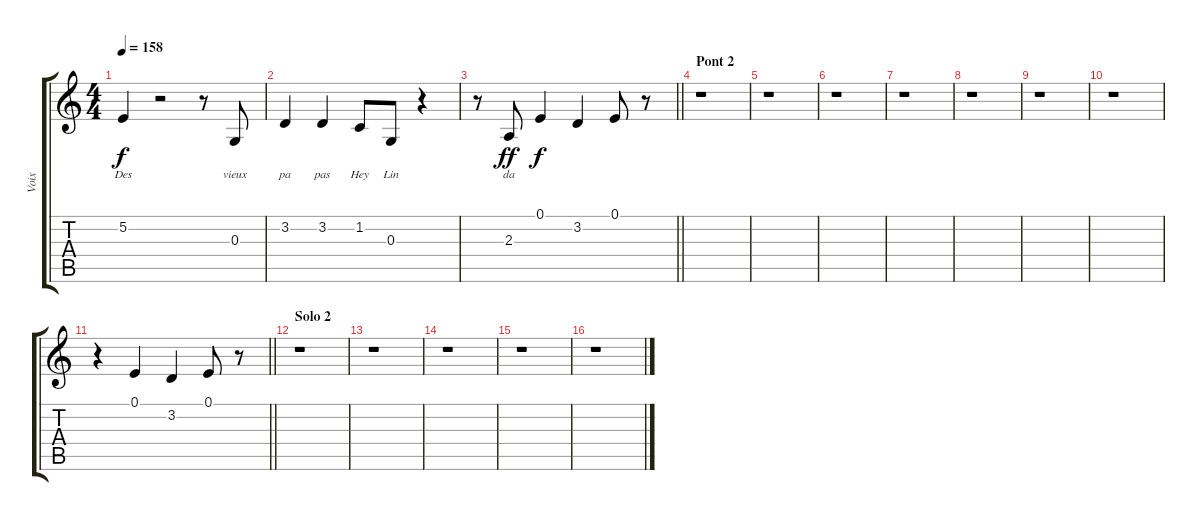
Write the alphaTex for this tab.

\track ("Voix" "Voix") {instrument altosax}
\staff {score tabs}
\tuning (E4 B3 G3 D3 A2 E2) {hide}
\ts (4 4)
\tempo 158
\clef g2
\ks c
5.2{t}.4{lyrics (0 "Des") lyrics (1 "") lyrics (2 "") lyrics (3 "") lyrics (4 "") dy f} r.2 r.8 0.3.8{lyrics (0 "vieux") lyrics (1 "") lyrics (2 "") lyrics (3 "") lyrics (4 "")} |
3.2.4{lyrics (0 "pa") lyrics (1 "") lyrics (2 "") lyrics (3 "") lyrics (4 "")} 3.2.4{lyrics (0 "pas") lyrics (1 "") lyrics (2 "") lyrics (3 "") lyrics (4 "")} 1.2.8{lyrics (0 "Hey") lyrics (1 "") lyrics (2 "") lyrics (3 "") lyrics (4 "")} 0.3.8{lyrics (0 "Lin") lyrics (1 "") lyrics (2 "") lyrics (3 "") lyrics (4 "")} r.4 |
\barLineRight lightlight
r.8 2.3.8{lyrics (0 "da") lyrics (1 "") lyrics (2 "") lyrics (3 "") lyrics (4 "") dy ff} 0.1.4{dy f} 3.2.4 0.1.8 r.8 |
\section ("" "Pont 2")
r.1 |
r.1 |
r.1 |
r.1 |
r.1 |
r.1 |
r.1 |
\barLineRight lightlight
r.4 0.1.4 3.2.4 0.1.8 r.8 |
\section ("" "Solo 2")
r.1 |
r.1 |
r.1 |
r.1 |
r.1
